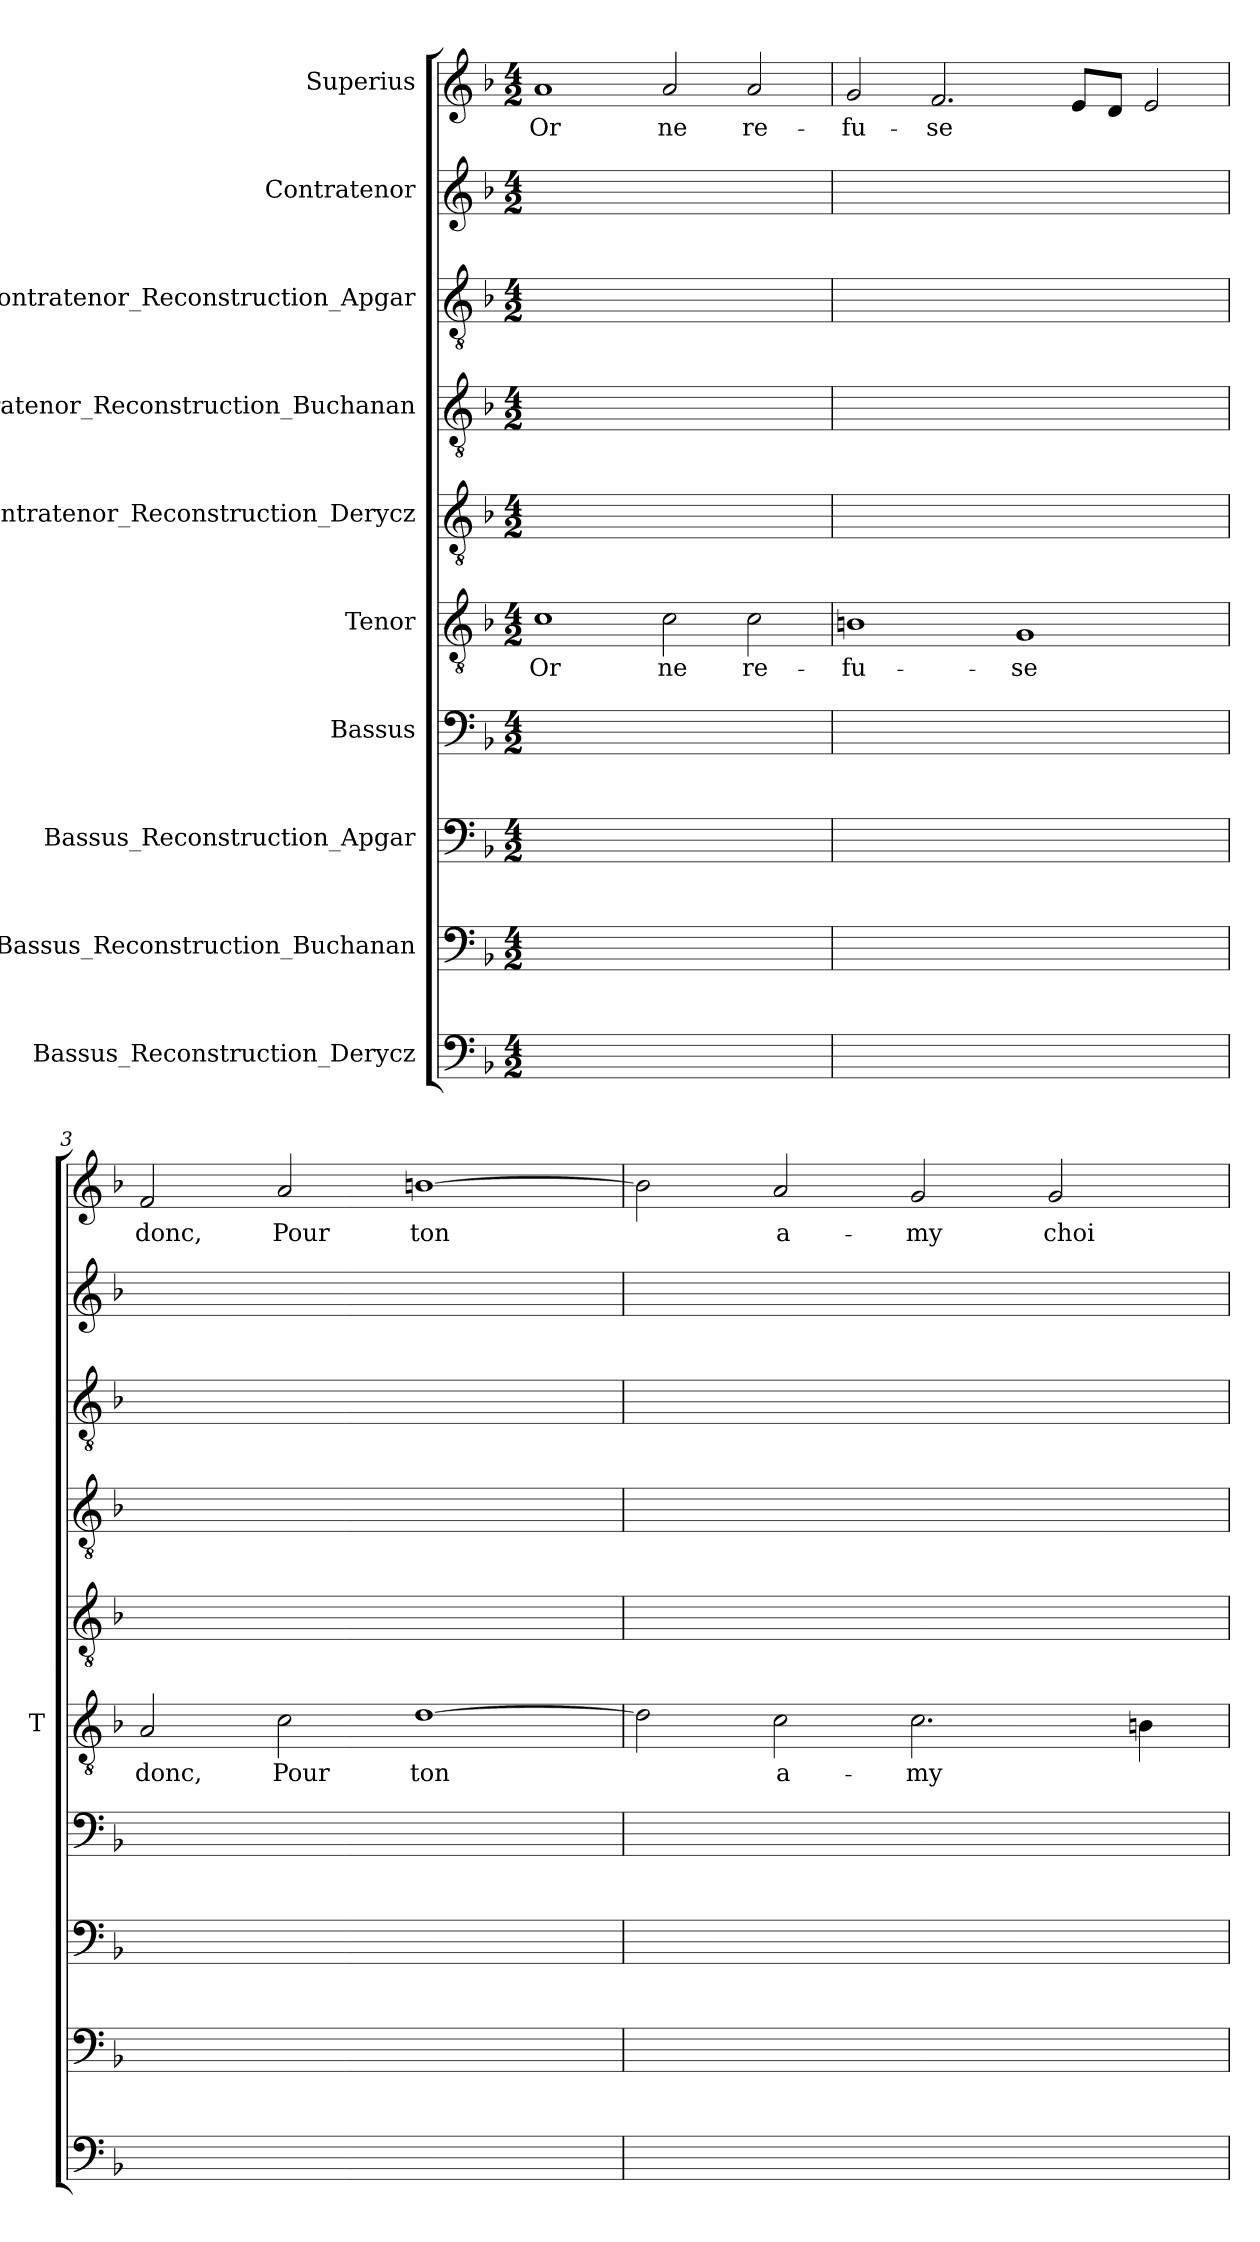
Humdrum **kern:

**kern	**kern	**kern	**kern	**kern	**text	**kern	**kern	**kern	**kern	**kern	**text
*part10	*part9	*part8	*part7	*part6	*part6	*part5	*part4	*part3	*part2	*part1	*part1
*staff10	*staff9	*staff8	*staff7	*staff6	*staff6	*staff5	*staff4	*staff3	*staff2	*staff1	*staff1
*I"Bassus_Reconstruction_Derycz	*I"Bassus_Reconstruction_Buchanan	*I"Bassus_Reconstruction_Apgar	*I"Bassus	*I"Tenor	*	*I"Contratenor_Reconstruction_Derycz	*I"Contratenor_Reconstruction_Buchanan	*I"Contratenor_Reconstruction_Apgar	*I"Contratenor	*I"Superius	*
*	*	*	*	*I'T	*	*	*	*	*	*	*
*clefF4	*clefF4	*clefF4	*clefF4	*clefGv2	*	*clefGv2	*clefGv2	*clefGv2	*clefG2	*clefG2	*
*k[b-]	*k[b-]	*k[b-]	*k[b-]	*k[b-]	*	*k[b-]	*k[b-]	*k[b-]	*k[b-]	*k[b-]	*
*M4/2	*M4/2	*M4/2	*M4/2	*M4/2	*	*M4/2	*M4/2	*M4/2	*M4/2	*M4/2	*
=1	=1	=1	=1	=1	=1	=1	=1	=1	=1	=1	=1
0ryy	0ryy	0ryy	0ryy	1c	-Or	0ryy	0ryy	0ryy	0ryy	1a	-Or
.	.	.	.	2c	-ne	.	.	.	.	2a	-ne
.	.	.	.	2c	re-	.	.	.	.	2a	re-
=2	=2	=2	=2	=2	=2	=2	=2	=2	=2	=2	=2
0ryy	0ryy	0ryy	0ryy	1Bn	fu-	0ryy	0ryy	0ryy	0ryy	2g	fu-
.	.	.	.	.	.	.	.	.	.	2.f	-se
.	.	.	.	1G	-se	.	.	.	.	.	.
.	.	.	.	.	.	.	.	.	.	8eL	.
.	.	.	.	.	.	.	.	.	.	8dJ	.
.	.	.	.	.	.	.	.	.	.	2e	.
=3	=3	=3	=3	=3	=3	=3	=3	=3	=3	=3	=3
0ryy	0ryy	0ryy	0ryy	2A	-donc,	0ryy	0ryy	0ryy	0ryy	2f	-donc,
.	.	.	.	2c	-Pour	.	.	.	.	2a	-Pour
.	.	.	.	[1d	-ton	.	.	.	.	[1bn	-ton
=4	=4	=4	=4	=4	=4	=4	=4	=4	=4	=4	=4
0ryy	0ryy	0ryy	0ryy	2d]	.	0ryy	0ryy	0ryy	0ryy	2b]	.
.	.	.	.	2c	a-	.	.	.	.	2a	a-
.	.	.	.	2.c	-my	.	.	.	.	2g	-my
.	.	.	.	.	.	.	.	.	.	2g	choi-
.	.	.	.	4Bn	.	.	.	.	.	.	.
=	=	=	=	=	=	=	=	=	=	=	=
*-	*-	*-	*-	*-	*-	*-	*-	*-	*-	*-	*-
